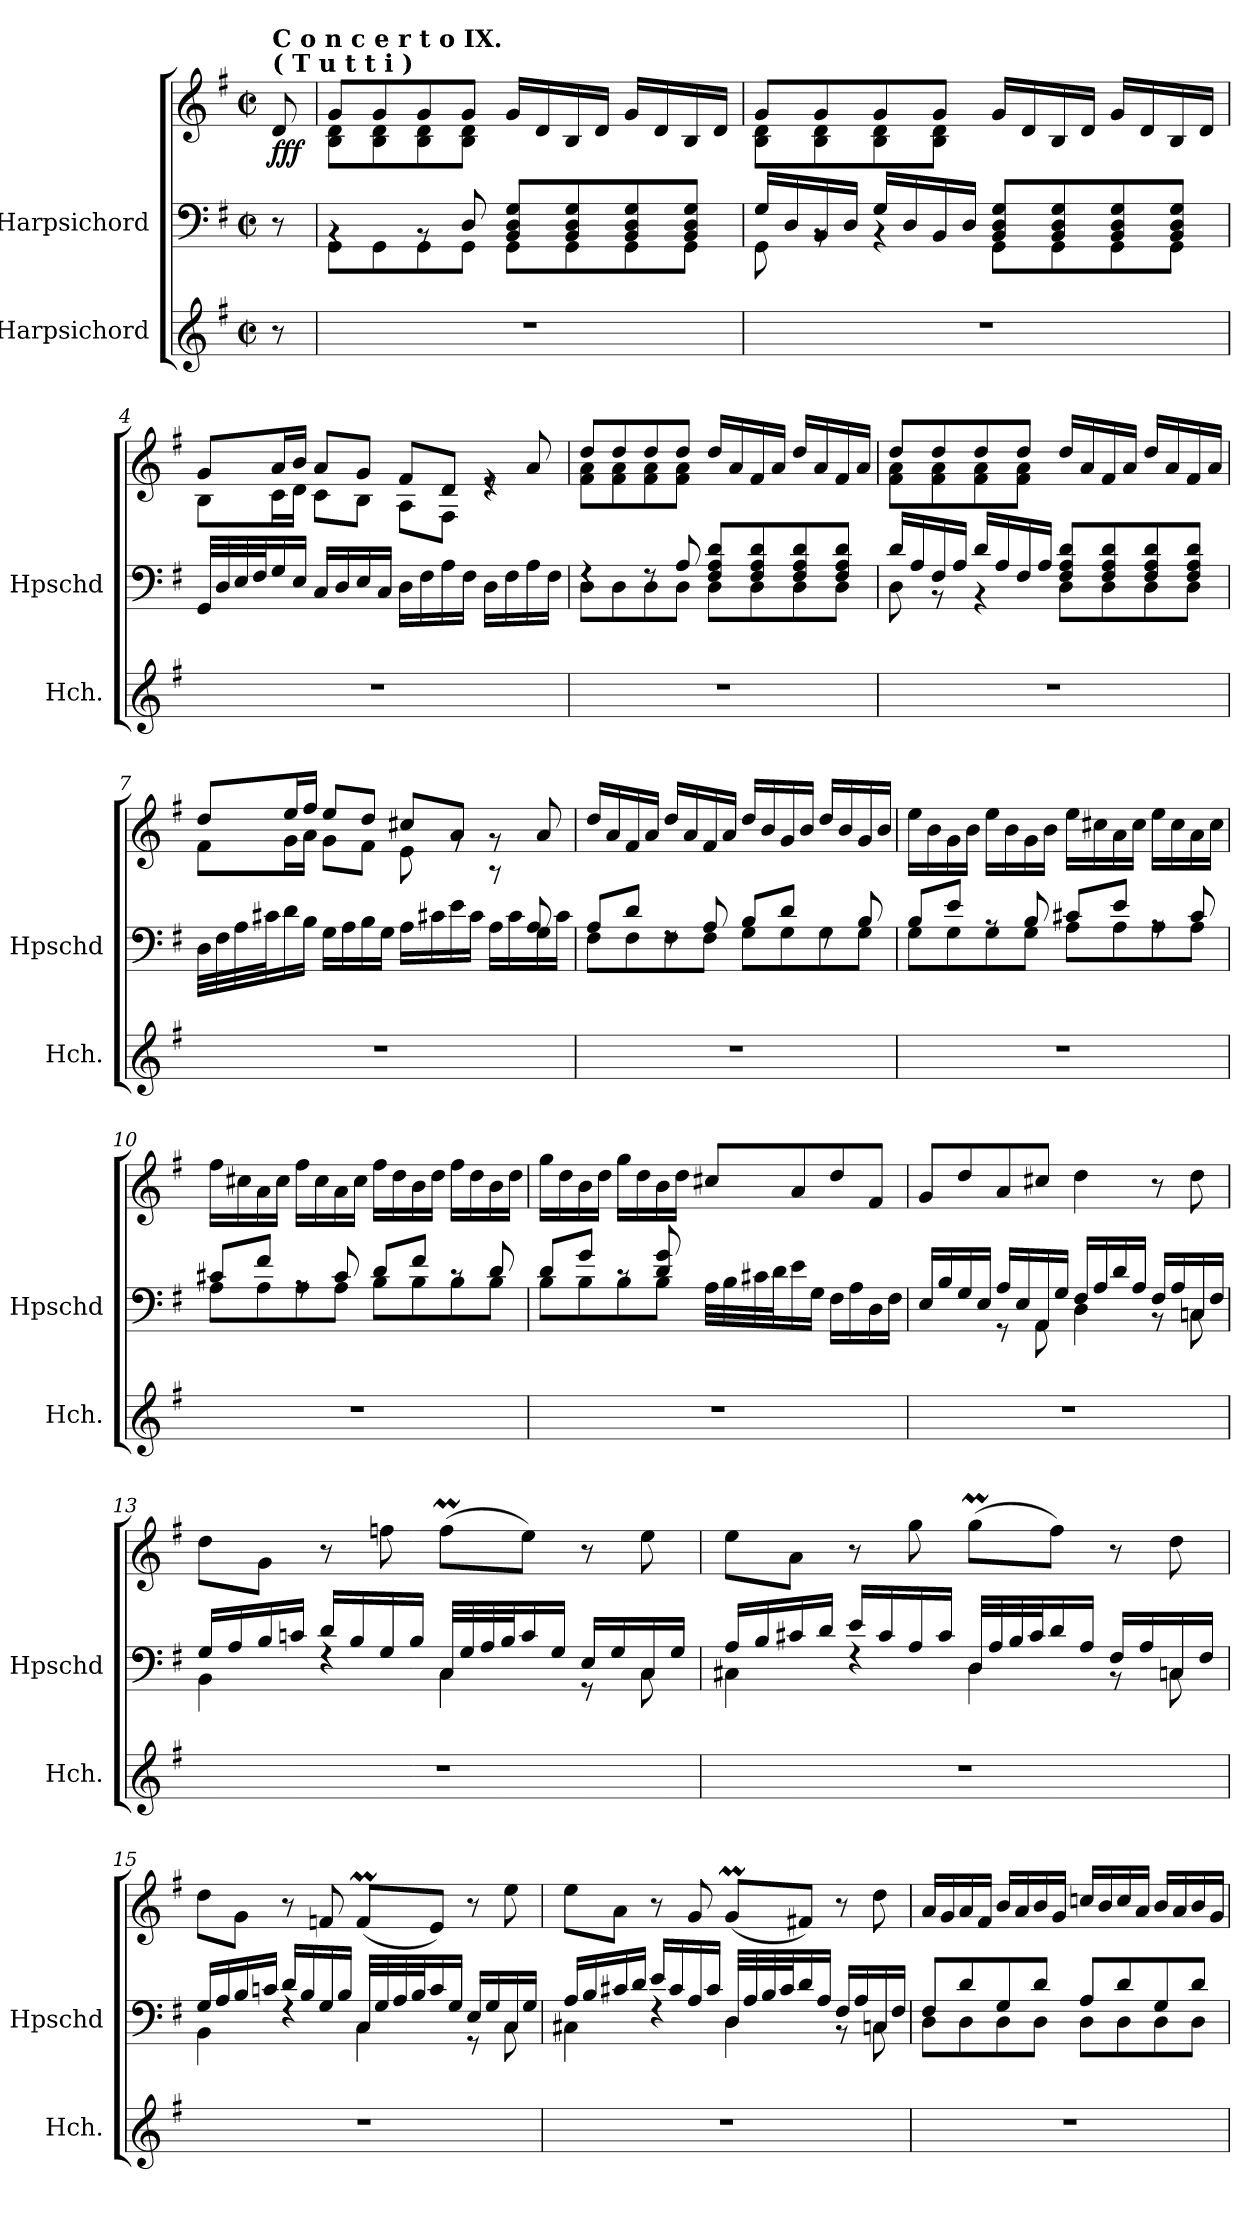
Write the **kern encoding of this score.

**kern	**kern	**kern	**dynam
*part2	*part1	*part1	*part1
*staff3	*staff2	*staff1	*staff1/2
*I"Harpsichord	*I"Harpsichord	*	*
*I'Hch.	*I'Hpschd	*	*
*clefG2	*clefF4	*clefG2	*
*k[f#]	*k[f#]	*k[f#]	*
*M2/2	*M2/2	*M2/2	*
*met(c|)	*met(c|)	*met(c|)	*
*MM100	*MM100	*MM100	*
=1	=1	=1	=1
!	!	!LO:TX:a:B:t=( T u t t i )	!
!	!	!LO:TX:a:B:t=C o n c e r t o   IX.	!
!	!	!	!LO:DY:b
8r	8r	8d/	fff
=2	=2	=2	=2
*	*^	*^	*
1r	4rBB	8GG\L	8g/L	8B\ 8d\L	.
.	.	8GG\	8g/	8B\ 8d\	.
.	8rBB	8GG\	8g/	8B\ 8d\	.
.	8D/	8GG\J	8g/J	8B\ 8d\J	.
.	8BB/ 8D/ 8G/L	8GG\L	16g/LL	2ryy	.
.	.	.	16d/	.	.
.	8BB/ 8D/ 8G/	8GG\	16B/	.	.
.	.	.	16d/JJ	.	.
.	8BB/ 8D/ 8G/	8GG\	16g/LL	.	.
.	.	.	16d/	.	.
.	8BB/ 8D/ 8G/J	8GG\J	16B/	.	.
.	.	.	16d/JJ	.	.
=3	=3	=3	=3	=3	=3
1r	16G/LL	8GG\	8g/L	8B\ 8d\L	.
.	16D/	.	.	.	.
.	16BB/	8rBB	8g/	8B\ 8d\	.
.	16D/JJ	.	.	.	.
.	16G/LL	4rBB	8g/	8B\ 8d\	.
.	16D/	.	.	.	.
.	16BB/	.	8g/J	8B\ 8d\J	.
.	16D/JJ	.	.	.	.
.	8BB/ 8D/ 8G/L	8GG\L	16g/LL	2ryy	.
.	.	.	16d/	.	.
.	8BB/ 8D/ 8G/	8GG\	16B/	.	.
.	.	.	16d/JJ	.	.
.	8BB/ 8D/ 8G/	8GG\	16g/LL	.	.
.	.	.	16d/	.	.
.	8BB/ 8D/ 8G/J	8GG\J	16B/	.	.
.	.	.	16d/JJ	.	.
*	*v	*v	*	*	*
=4	=4	=4	=4	=4
1r	32GG/LLL	8g/L	8B\L	.
.	32D/	.	.	.
.	32E/	.	.	.
.	32F#/J	.	.	.
.	16G/	16a/L	16c\L	.
.	16E/JJ	16b/JJ	16d\JJ	.
.	16C/LL	8a/L	8c\L	.
.	16D/	.	.	.
.	16E/	8g/J	8B\J	.
.	16C/JJ	.	.	.
.	16D\LL	8f#/L	8A\L	.
.	16F#\	.	.	.
.	16A\	8d/J	8F#\J	.
.	16F#\JJ	.	.	.
.	16D\LL	8re	4re	.
.	16F#\	.	.	.
.	16A\	8a/	.	.
.	16F#\JJ	.	.	.
!!LO:PB:g=z	!!
=5	=5	=5	=5	=5
*	*^	*	*	*
1r	4rF	8D\L	8dd/L	8f#\ 8a\L	.
.	.	8D\	8dd/	8f#\ 8a\	.
.	8rF	8D\	8dd/	8f#\ 8a\	.
.	8A/	8D\J	8dd/J	8f#\ 8a\J	.
.	8F#/ 8A/ 8d/L	8D\L	16dd/LL	2ryy	.
.	.	.	16a/	.	.
.	8F#/ 8A/ 8d/	8D\	16f#/	.	.
.	.	.	16a/JJ	.	.
.	8F#/ 8A/ 8d/	8D\	16dd/LL	.	.
.	.	.	16a/	.	.
.	8F#/ 8A/ 8d/J	8D\J	16f#/	.	.
.	.	.	16a/JJ	.	.
=6	=6	=6	=6	=6	=6
1r	16d/LL	8D\	8dd/L	8f#\ 8a\L	.
.	16A/	.	.	.	.
.	16F#/	8rBB	8dd/	8f#\ 8a\	.
.	16A/JJ	.	.	.	.
.	16d/LL	4rBB	8dd/	8f#\ 8a\	.
.	16A/	.	.	.	.
.	16F#/	.	8dd/J	8f#\ 8a\J	.
.	16A/JJ	.	.	.	.
.	8F#/ 8A/ 8d/L	8D\L	16dd/LL	2ryy	.
.	.	.	16a/	.	.
.	8F#/ 8A/ 8d/	8D\	16f#/	.	.
.	.	.	16a/JJ	.	.
.	8F#/ 8A/ 8d/	8D\	16dd/LL	.	.
.	.	.	16a/	.	.
.	8F#/ 8A/ 8d/J	8D\J	16f#/	.	.
.	.	.	16a/JJ	.	.
=7	=7	=7	=7	=7	=7
1r	32D\LLL	2.ryy	8dd/L	8f#\L	.
.	32F#\	.	.	.	.
.	32A\	.	.	.	.
.	32c#X\J	.	.	.	.
.	16d\	.	16ee/L	16g\L	.
.	16B\JJ	.	16ff#/JJ	16a\JJ	.
.	16G\LL	.	8ee/L	8g\L	.
.	16A\	.	.	.	.
.	16B\	.	8dd/J	8f#\J	.
.	16G\JJ	.	.	.	.
.	16A\LL	.	8cc#X/L	8e\	.
.	16c#X\	.	.	.	.
.	16e\	.	8a/J	8rg	.
.	16c#\JJ	.	.	.	.
.	16A\LL	8rdd	8rg	4ryy	.
.	16c#\	.	.	.	.
.	16G\	8A/	8a/	.	.
.	16c#\JJ	.	.	.	.
*	*	*	*v	*v	*
!!LO:PB:g=z
=8	=8	=8	=8	=8
1r	8A/L	8F#\L	16dd/LL	.
.	.	.	16a/	.
.	8d/J	8F#\	16f#/	.
.	.	.	16a/JJ	.
.	8rF	8F#\	16dd/LL	.
.	.	.	16a/	.
.	8A/	8F#\J	16f#/	.
.	.	.	16a/JJ	.
.	8B/L	8G\L	16dd/LL	.
.	.	.	16b/	.
.	8d/J	8G\	16g/	.
.	.	.	16b/JJ	.
.	8rF	8G\	16dd/LL	.
.	.	.	16b/	.
.	8B/	8G\J	16g/	.
.	.	.	16b/JJ	.
=9	=9	=9	=9	=9
1r	8B/L	8G\L	16ee\LL	.
.	.	.	16b\	.
.	8e/J	8G\	16g\	.
.	.	.	16b\JJ	.
.	8rA	8G\	16ee\LL	.
.	.	.	16b\	.
.	8B/	8G\J	16g\	.
.	.	.	16b\JJ	.
.	8c#X/L	8A\L	16ee\LL	.
.	.	.	16cc#X\	.
.	8e/J	8A\	16a\	.
.	.	.	16cc#\JJ	.
.	8rA	8A\	16ee\LL	.
.	.	.	16cc#\	.
.	8c#/	8A\J	16a\	.
.	.	.	16cc#\JJ	.
=10	=10	=10	=10	=10
1r	8c#X/L	8A\L	16ff#\LL	.
.	.	.	16cc#X\	.
.	8f#/J	8A\	16a\	.
.	.	.	16cc#\JJ	.
.	8rA	8A\	16ff#\LL	.
.	.	.	16cc#\	.
.	8c#/	8A\J	16a\	.
.	.	.	16cc#\JJ	.
.	8d/L	8B\L	16ff#\LL	.
.	.	.	16dd\	.
.	8f#/J	8B\	16b\	.
.	.	.	16dd\JJ	.
.	8rc	8B\	16ff#\LL	.
.	.	.	16dd\	.
.	8d/	8B\J	16b\	.
.	.	.	16dd\JJ	.
!!LO:PB:g=z
=11	=11	=11	=11	=11
1r	8d/L	8B\L	16gg\LL	.
.	.	.	16dd\	.
.	8g/J	8B\	16b\	.
.	.	.	16dd\JJ	.
.	8rc	8B\	16gg\LL	.
.	.	.	16dd\	.
.	8d/ 8g/	8B\J	16b\	.
.	.	.	16dd\JJ	.
.	32A\LLL	2ryy	8cc#X/L	.
.	32B\	.	.	.
.	32c#X\	.	.	.
.	32d\J	.	.	.
.	16e\	.	8a/	.
.	16G\JJ	.	.	.
.	16F#\LL	.	8dd/	.
.	16A\	.	.	.
.	16D\	.	8f#/J	.
.	16F#\JJ	.	.	.
=12	=12	=12	=12	=12
1r	16E/LL	4ryy	8g/L	.
.	16B/	.	.	.
.	16G/	.	8dd/	.
.	16E/JJ	.	.	.
.	16A/LL	8r	8a/	.
.	16E/	.	.	.
.	16AA/	8AA\	8cc#X/J	.
.	16G/JJ	.	.	.
.	16F#/LL	4D\	4dd\	.
.	16A/	.	.	.
.	16d/	.	.	.
.	16A/JJ	.	.	.
.	16F#/LL	8r	8r	.
.	16A/	.	.	.
.	16C/	8Cn\	8dd\	.
.	16F#/JJ	.	.	.
=13	=13	=13	=13	=13
1r	16G/LL	4BB\	8dd\L	.
.	16A/	.	.	.
.	16B/	.	8g\J	.
.	16cn/JJ	.	.	.
.	16d/LL	4rF	8r	.
.	16B/	.	.	.
.	16G/	.	8ffn\	.
.	16B/JJ	.	.	.
.	32C/LLL	4C\	(8ffM\L	.
.	32G/	.	.	.
.	32A/	.	.	.
.	32B/J	.	.	.
.	16c/	.	8ee\J)	.
.	16G/JJ	.	.	.
.	16E/LL	8r	8r	.
.	16G/	.	.	.
.	16C/	8C\	8ee\	.
.	16G/JJ	.	.	.
!!LO:PB:g=z
=14	=14	=14	=14	=14
1r	16A/LL	4C#X\	8ee\L	.
.	16B/	.	.	.
.	16c#X/	.	8a\J	.
.	16d/JJ	.	.	.
.	16e/LL	4rF	8r	.
.	16c#/	.	.	.
.	16A/	.	8gg\	.
.	16c#/JJ	.	.	.
.	32D/LLL	4D\	(8ggM\L	.
.	32A/	.	.	.
.	32B/	.	.	.
.	32c#/J	.	.	.
.	16d/	.	8ff#\J)	.
.	16A/JJ	.	.	.
.	16F#/LL	8r	8r	.
.	16A/	.	.	.
.	16Cn/	8C\	8dd\	.
.	16F#/JJ	.	.	.
=15	=15	=15	=15	=15
1r	16G/LL	4BB\	8dd\L	.
.	16A/	.	.	.
.	16B/	.	8g\J	.
.	16cn/JJ	.	.	.
.	16d/LL	4rF	8r	.
.	16B/	.	.	.
.	16G/	.	8fn/	.
.	16B/JJ	.	.	.
.	32C/LLL	4C\	(8fM/L	.
.	32G/	.	.	.
.	32A/	.	.	.
.	32B/J	.	.	.
.	16c/	.	8e/J)	.
.	16G/JJ	.	.	.
.	16E/LL	8r	8r	.
.	16G/	.	.	.
.	16C/	8C\	8ee\	.
.	16G/JJ	.	.	.
=16	=16	=16	=16	=16
1r	16A/LL	4C#X\	8ee\L	.
.	16B/	.	.	.
.	16c#X/	.	8a\J	.
.	16d/JJ	.	.	.
.	16e/LL	4rF	8r	.
.	16c#/	.	.	.
.	16A/	.	8g/	.
.	16c#/JJ	.	.	.
.	32D/LLL	4D\	(8gM/L	.
.	32A/	.	.	.
.	32B/	.	.	.
.	32c#/J	.	.	.
.	16d/	.	8f#X/J)	.
.	16A/JJ	.	.	.
.	16F#/LL	8r	8r	.
.	16A/	.	.	.
.	16Cn/	8C\	8dd\	.
.	16F#/JJ	.	.	.
!!LO:PB:g=z
=17	=17	=17	=17	=17
1r	8F#/L	8D\L	16a/LL	.
.	.	.	16g/	.
.	8d/	8D\	16a/	.
.	.	.	16f#/JJ	.
.	8G/	8D\	16b/LL	.
.	.	.	16a/	.
.	8d/J	8D\J	16b/	.
.	.	.	16g/JJ	.
.	8A/L	8D\L	16ccn/LL	.
.	.	.	16b/	.
.	8d/	8D\	16cc/	.
.	.	.	16a/JJ	.
.	8G/	8D\	16b/LL	.
.	.	.	16a/	.
.	8d/J	8D\J	16b/	.
.	.	.	16g/JJ	.
*	*v	*v	*	*
=	=	=	=
*-	*-	*-	*-
